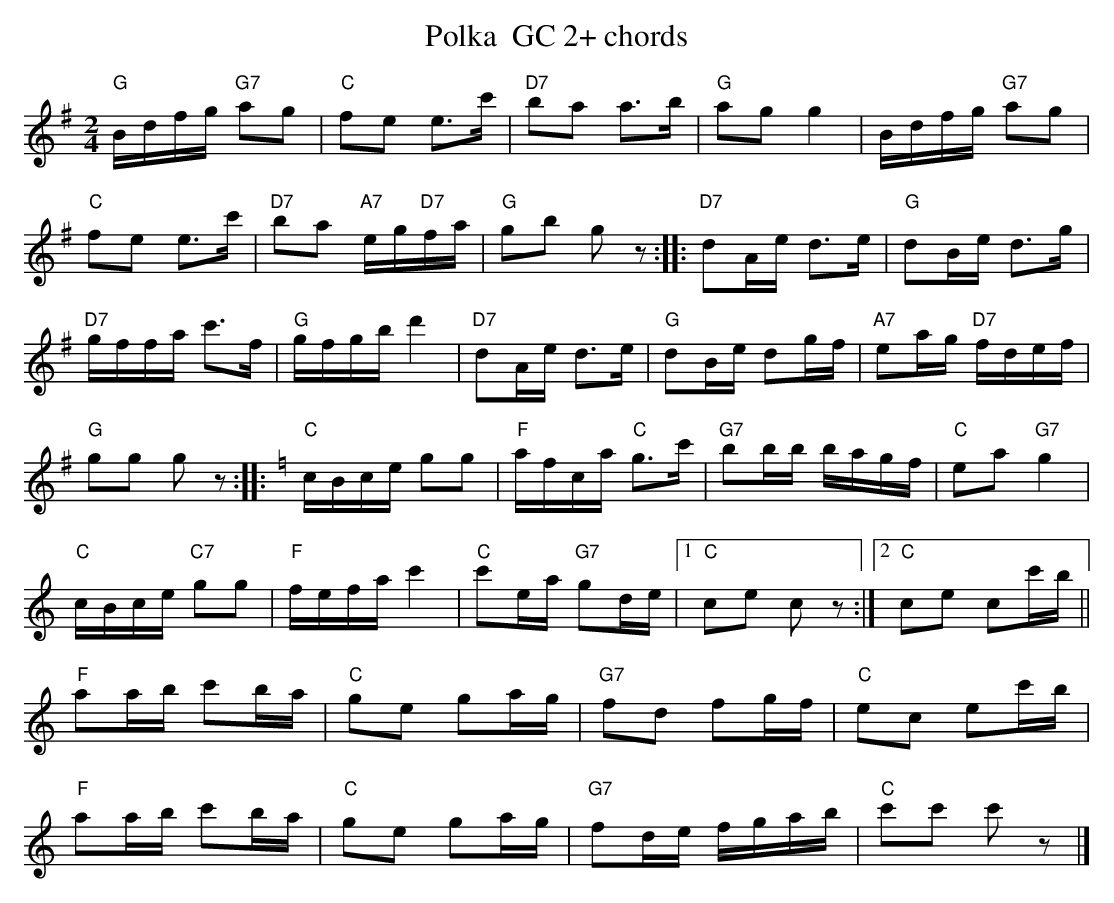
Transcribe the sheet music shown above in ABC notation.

X:1
T:Polka  GC 2+ chords
M:2/4
L:1/16
K:Gmaj%%MIDI gchordon
"G"Bdfg "G7"a2g2 | "C"f2e2 e3c' | "D7"b2a2 a3b | "G"a2g2g4 | Bdfg "G7"a2g2 |
"C"f2e2 e3c' | "D7"b2a2 "A7"eg"D7"fa | "G"g2b2 g2z2 :: "D7"d2Ae d3e | "G"d2Be d3g |
"D7"gffa c'3f | "G"gfgb d'4 | "D7"d2Ae d3e | "G"d2Be d2gf | "A7"e2ag "D7"fdef |
"G"g2g2 g2z2 :: [K:Cmaj] "C"cBce g2g2 | "F"afca "C"g3c' | "G7"b2bb bagf | "C"e2a2"G7"g4 |
"C"cBce "C7"g2g2 | "F"fefa c'4 | "C"c'2ea "G7"g2de |1 "C"c2e2 c2z2 :|2 "C"c2e2 c2c'b ||
"F"a2ab c'2ba | "C"g2e2 g2ag | "G7"f2d2 f2gf | "C"e2c2 e2c'b |
"F"a2ab c'2ba | "C"g2e2 g2ag | "G7"f2de fgab | "C"c'2c'2 c'2z2 |]
